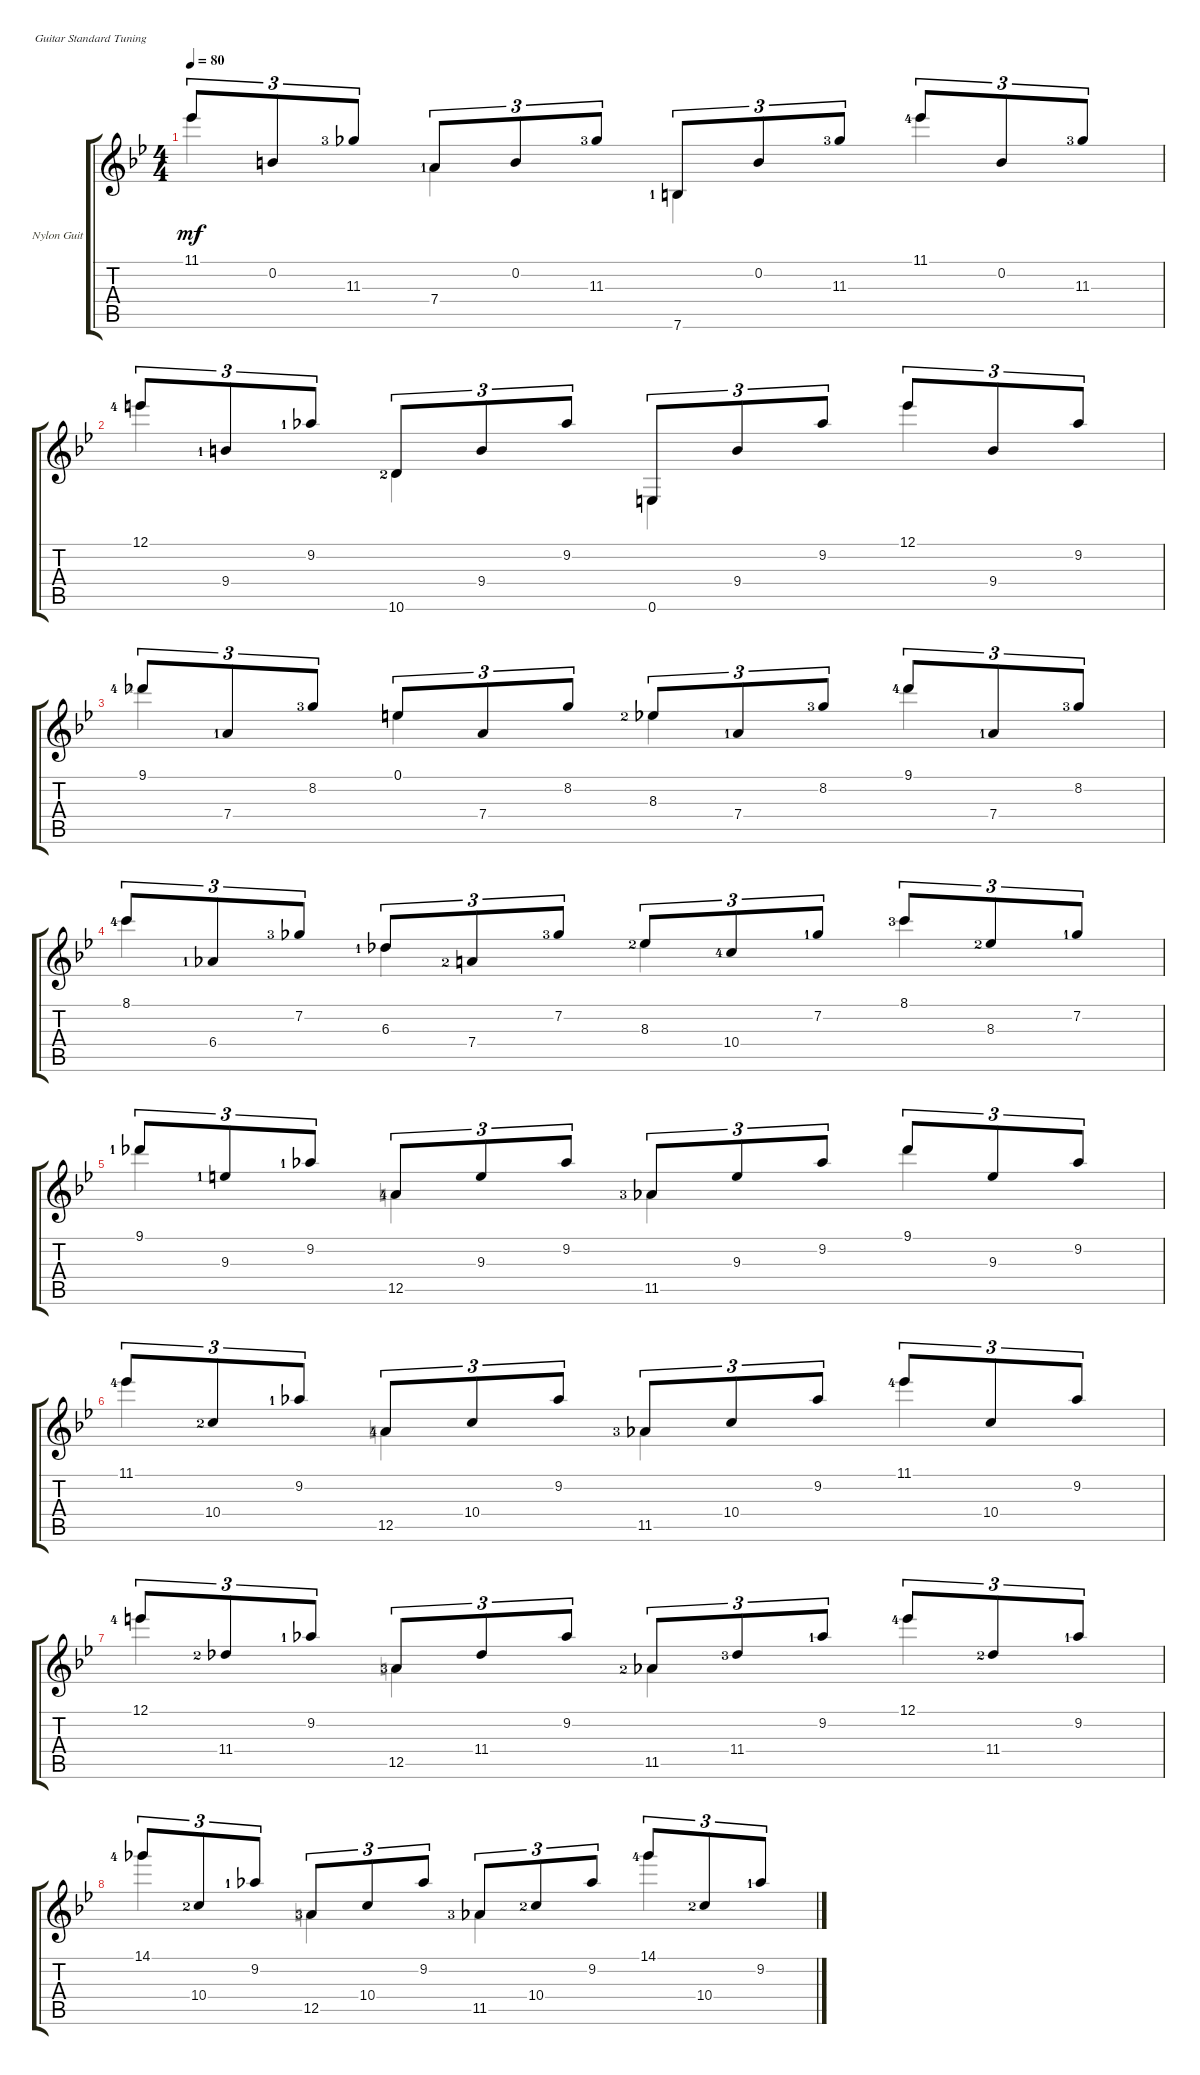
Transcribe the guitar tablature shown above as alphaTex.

\defaultSystemsLayout 4
\bracketExtendMode groupsimilarinstruments
\firstSystemTrackNameOrientation horizontal
\otherSystemsTrackNameOrientation horizontal
\track ("Nylon Guitar" "Nylon Guit") {instrument acousticguitarsteel}
\staff {score tabs}
\tuning (E4 B3 G3 D3 A2 E2)
\voice
\ts (4 4)
\tempo 80
\clef g2
\ks bb
11.1.8{tu (3 2) dy mf} 0.2.8{tu (3 2)} 11.3{lf 4}.8{tu (3 2)} 7.4{lf 2}.8{tu (3 2)} 0.2.8{tu (3 2)} 11.3{lf 4}.8{tu (3 2)} 7.6{lf 2}.8{tu (3 2)} 0.2.8{tu (3 2)} 11.3{lf 4}.8{tu (3 2)} 11.1{lf 5}.8{tu (3 2)} 0.2.8{tu (3 2)} 11.3{lf 4}.8{tu (3 2)} |
12.1{lf 5}.8{tu (3 2)} 9.4{lf 2}.8{tu (3 2)} 9.2{lf 2}.8{tu (3 2)} 10.6{lf 3}.8{tu (3 2)} 9.4.8{tu (3 2)} 9.2.8{tu (3 2)} 0.6.8{tu (3 2)} 9.4.8{tu (3 2)} 9.2.8{tu (3 2)} 12.1.8{tu (3 2)} 9.4.8{tu (3 2)} 9.2.8{tu (3 2)} |
9.1{lf 5}.8{tu (3 2)} 7.4{lf 2}.8{tu (3 2)} 8.2{lf 4}.8{tu (3 2)} 0.1.8{tu (3 2)} 7.4.8{tu (3 2)} 8.2.8{tu (3 2)} 8.3{lf 3}.8{tu (3 2)} 7.4{lf 2}.8{tu (3 2)} 8.2{lf 4}.8{tu (3 2)} 9.1{lf 5}.8{tu (3 2)} 7.4{lf 2}.8{tu (3 2)} 8.2{lf 4}.8{tu (3 2)} |
8.1{lf 5}.8{tu (3 2)} 6.4{lf 2}.8{tu (3 2)} 7.2{lf 4}.8{tu (3 2)} 6.3{lf 2}.8{tu (3 2)} 7.4{lf 3}.8{tu (3 2)} 7.2{lf 4}.8{tu (3 2)} 8.3{lf 3}.8{tu (3 2)} 10.4{lf 5}.8{tu (3 2)} 7.2{lf 2}.8{tu (3 2)} 8.1{lf 4}.8{tu (3 2)} 8.3{lf 3}.8{tu (3 2)} 7.2{lf 2}.8{tu (3 2)} |
9.1{lf 2}.8{tu (3 2)} 9.3{lf 2}.8{tu (3 2)} 9.2{lf 2}.8{tu (3 2)} 12.5{lf 5}.8{tu (3 2)} 9.3.8{tu (3 2)} 9.2.8{tu (3 2)} 11.5{lf 4}.8{tu (3 2)} 9.3.8{tu (3 2)} 9.2.8{tu (3 2)} 9.1.8{tu (3 2)} 9.3.8{tu (3 2)} 9.2.8{tu (3 2)} |
11.1{lf 5}.8{tu (3 2)} 10.4{lf 3}.8{tu (3 2)} 9.2{lf 2}.8{tu (3 2)} 12.5{lf 5}.8{tu (3 2)} 10.4.8{tu (3 2)} 9.2.8{tu (3 2)} 11.5{lf 4}.8{tu (3 2)} 10.4.8{tu (3 2)} 9.2.8{tu (3 2)} 11.1{lf 5}.8{tu (3 2)} 10.4.8{tu (3 2)} 9.2.8{tu (3 2)} |
12.1{lf 5}.8{tu (3 2)} 11.4{lf 3}.8{tu (3 2)} 9.2{lf 2}.8{tu (3 2)} 12.5{lf 4}.8{tu (3 2)} 11.4.8{tu (3 2)} 9.2.8{tu (3 2)} 11.5{lf 3}.8{tu (3 2)} 11.4{lf 4}.8{tu (3 2)} 9.2{lf 2}.8{tu (3 2)} 12.1{lf 5}.8{tu (3 2)} 11.4{lf 3}.8{tu (3 2)} 9.2{lf 2}.8{tu (3 2)} |
14.1{lf 5}.8{tu (3 2)} 10.4{lf 3}.8{tu (3 2)} 9.2{lf 2}.8{tu (3 2)} 12.5{lf 4}.8{tu (3 2)} 10.4.8{tu (3 2)} 9.2.8{tu (3 2)} 11.5{lf 4}.8{tu (3 2)} 10.4{lf 3}.8{tu (3 2)} 9.2.8{tu (3 2)} 14.1{lf 5}.8{tu (3 2)} 10.4{lf 3}.8{tu (3 2)} 9.2{lf 2}.8{tu (3 2)}
\voice
\clef g2
\ottava regular
\simile none
\ks bb
11.1.4{dy mf} 7.4.4 7.6.4 11.1.4 |
12.1{lf 5}.4 10.6{lf 3}.4 0.6.4 12.1.4 |
9.1{lf 5}.4 0.1.4 8.3.4 9.1{lf 5}.4 |
8.1{lf 5}.4 6.3.4 8.3.4 8.1{lf 4}.4 |
9.1.4 12.5.4 11.5.4 9.1.4 |
11.1.4 12.5.4 11.5.4 11.1.4 |
12.1.4 12.5.4 11.5.4 12.1.4 |
14.1.4 12.5.4 11.5.4 14.1.4
